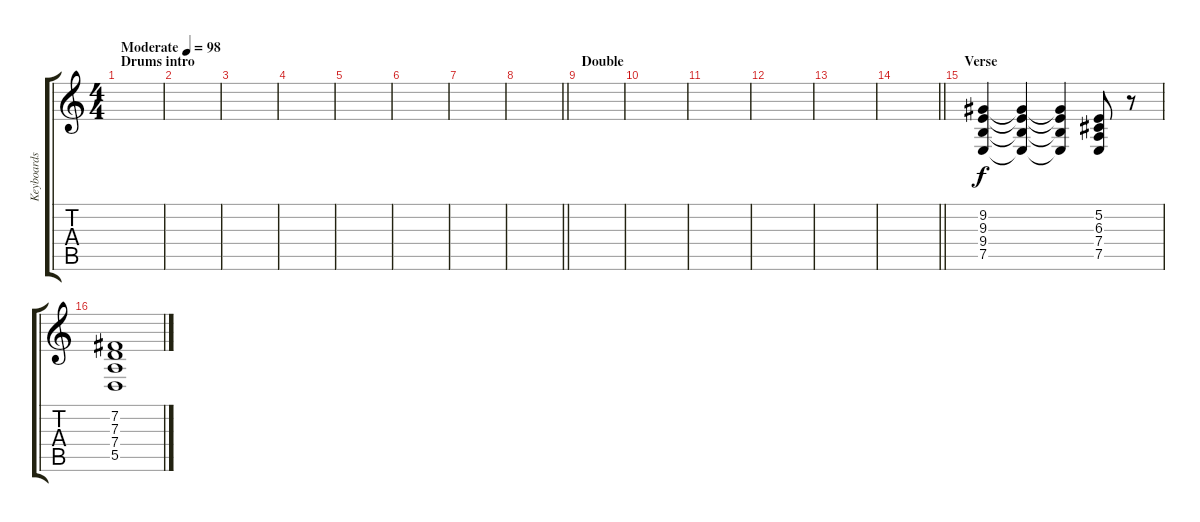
\track ("Keyboards (Gary Wright)" "Keyboards ") {instrument rockorgan}
\staff {score tabs}
\tuning (E4 B3 G3 D3 A2 E2) {hide}
\ts (4 4)
\section ("" "Drums intro")
\tempo (98 "Moderate")
\clef g2
\ks c
|
|
|
|
|
|
|
\barLineRight lightlight
|
\section ("" "Double")
|
|
|
|
|
\barLineRight lightlight
|
\section ("" "Verse")
(9.2 9.3 9.4 7.5).4 (9.2{t} 9.3{t} 9.4{t} 7.5{t}).4 (9.2{t} 9.3{t} 9.4{t} 7.5{t}).4 (5.2 6.3 7.4 7.5).8 r.8 |
(7.2 7.3 7.4 5.5).1
